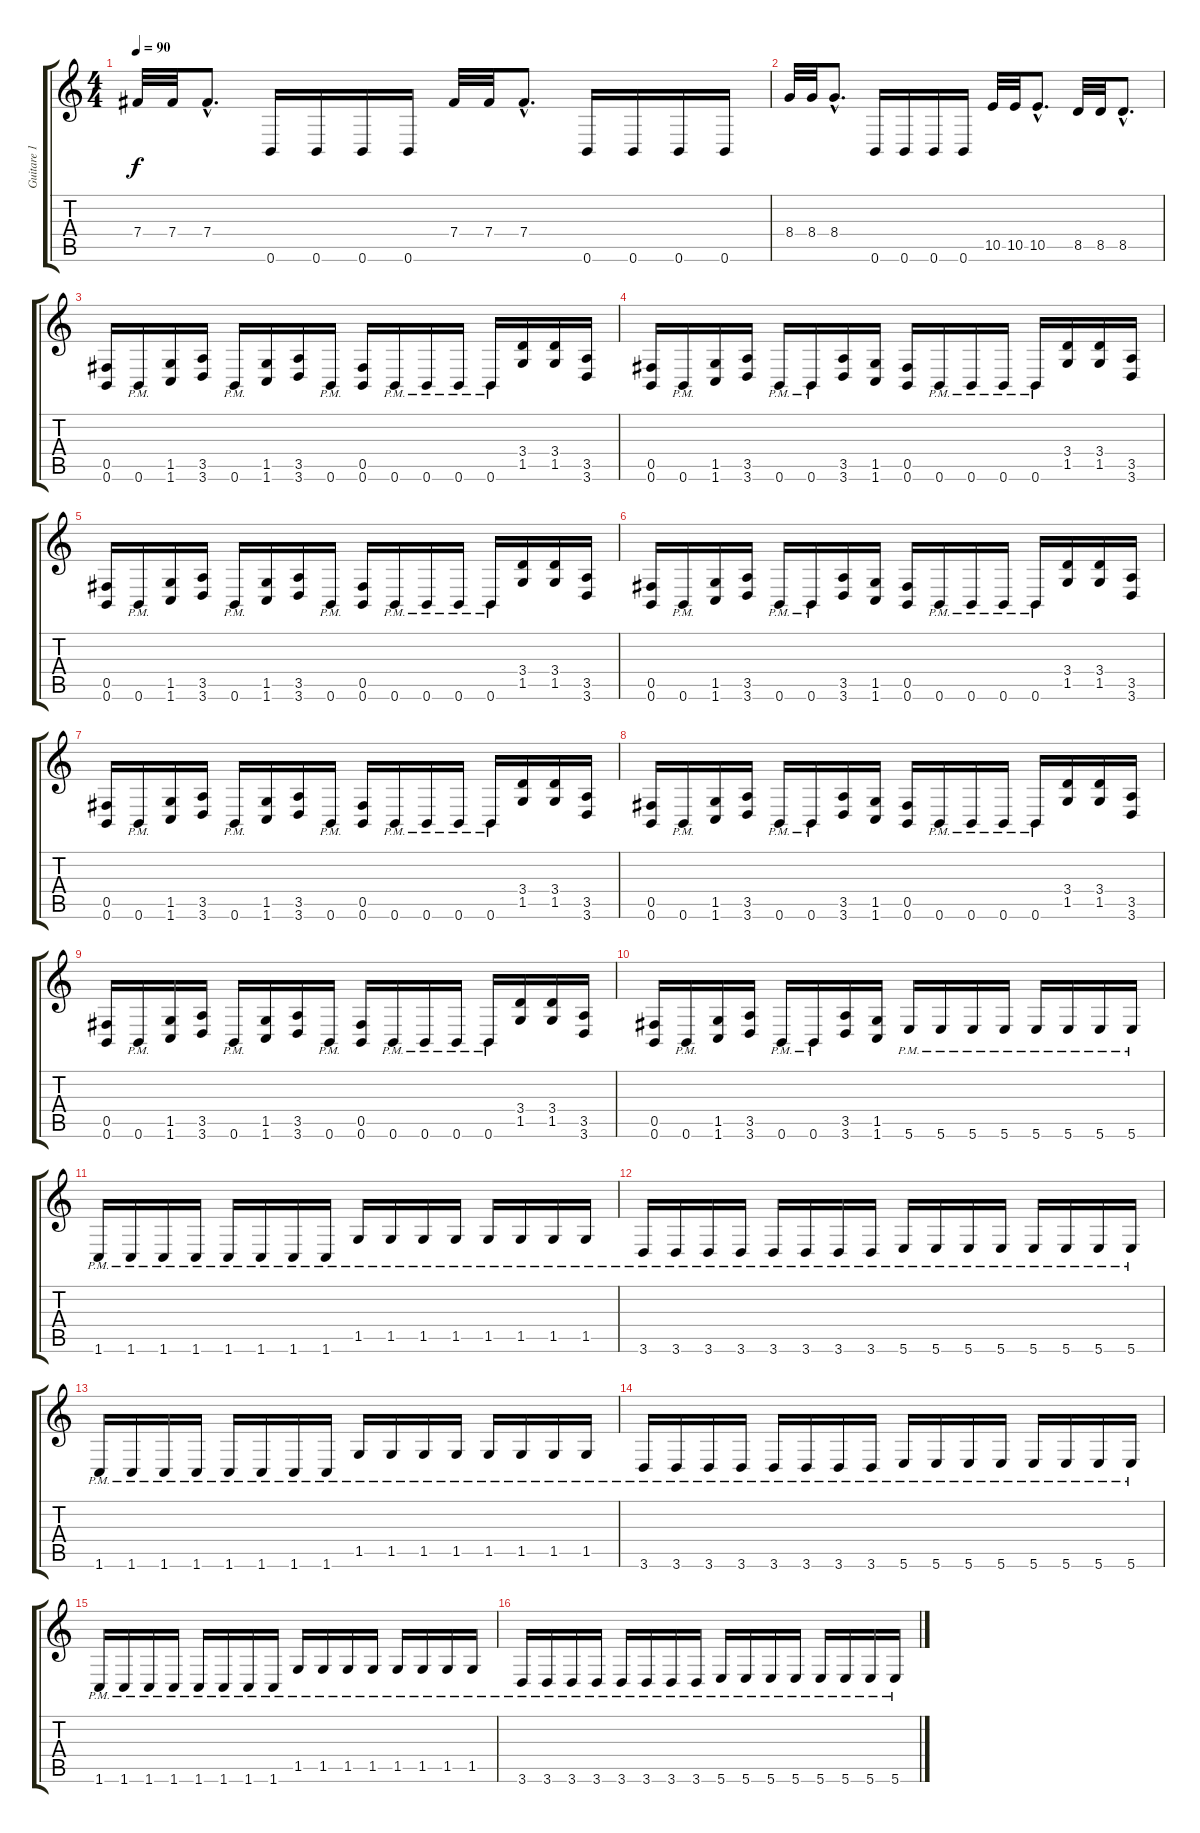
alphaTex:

\track ("Guitare 1" "Guitare 1") {instrument distortionguitar}
\staff {score tabs}
\tuning (Db4 Ab3 E3 B2 Gb2 B1) {hide}
\ts (4 4)
\tempo 90
\clef g2
\ks c
7.4.32{dy f} 7.4.32 7.4{hac}.8{d} 0.6.16 0.6.16 0.6.16 0.6.16 7.4.32 7.4.32 7.4{hac}.8{d} 0.6.16 0.6.16 0.6.16 0.6.16 |
8.4.32 8.4.32 8.4{hac}.8{d} 0.6.16 0.6.16 0.6.16 0.6.16 10.5.32 10.5.32 10.5{hac}.8{d} 8.5.32 8.5.32 8.5{hac}.8{d} |
(0.5 0.6).16 0.6{pm}.16 (1.5 1.6).16 (3.5 3.6).16 0.6{pm}.16 (1.5 1.6).16 (3.5 3.6).16 0.6{pm}.16 (0.5 0.6).16 0.6{pm}.16 0.6{pm}.16 0.6{pm}.16 0.6{pm}.16 (3.4 1.5).16 (3.4 1.5).16 (3.5 3.6).16 |
(0.5 0.6).16 0.6{pm}.16 (1.5 1.6).16 (3.5 3.6).16 0.6{pm}.16 0.6{pm}.16 (3.5 3.6).16 (1.5 1.6).16 (0.5 0.6).16 0.6{pm}.16 0.6{pm}.16 0.6{pm}.16 0.6{pm}.16 (3.4 1.5).16 (3.4 1.5).16 (3.5 3.6).16 |
(0.5 0.6).16 0.6{pm}.16 (1.5 1.6).16 (3.5 3.6).16 0.6{pm}.16 (1.5 1.6).16 (3.5 3.6).16 0.6{pm}.16 (0.5 0.6).16 0.6{pm}.16 0.6{pm}.16 0.6{pm}.16 0.6{pm}.16 (3.4 1.5).16 (3.4 1.5).16 (3.5 3.6).16 |
(0.5 0.6).16 0.6{pm}.16 (1.5 1.6).16 (3.5 3.6).16 0.6{pm}.16 0.6{pm}.16 (3.5 3.6).16 (1.5 1.6).16 (0.5 0.6).16 0.6{pm}.16 0.6{pm}.16 0.6{pm}.16 0.6{pm}.16 (3.4 1.5).16 (3.4 1.5).16 (3.5 3.6).16 |
(0.5 0.6).16 0.6{pm}.16 (1.5 1.6).16 (3.5 3.6).16 0.6{pm}.16 (1.5 1.6).16 (3.5 3.6).16 0.6{pm}.16 (0.5 0.6).16 0.6{pm}.16 0.6{pm}.16 0.6{pm}.16 0.6{pm}.16 (3.4 1.5).16 (3.4 1.5).16 (3.5 3.6).16 |
(0.5 0.6).16 0.6{pm}.16 (1.5 1.6).16 (3.5 3.6).16 0.6{pm}.16 0.6{pm}.16 (3.5 3.6).16 (1.5 1.6).16 (0.5 0.6).16 0.6{pm}.16 0.6{pm}.16 0.6{pm}.16 0.6{pm}.16 (3.4 1.5).16 (3.4 1.5).16 (3.5 3.6).16 |
(0.5 0.6).16 0.6{pm}.16 (1.5 1.6).16 (3.5 3.6).16 0.6{pm}.16 (1.5 1.6).16 (3.5 3.6).16 0.6{pm}.16 (0.5 0.6).16 0.6{pm}.16 0.6{pm}.16 0.6{pm}.16 0.6{pm}.16 (3.4 1.5).16 (3.4 1.5).16 (3.5 3.6).16 |
(0.5 0.6).16 0.6{pm}.16 (1.5 1.6).16 (3.5 3.6).16 0.6{pm}.16 0.6{pm}.16 (3.5 3.6).16 (1.5 1.6).16 5.6{pm}.16 5.6{pm}.16 5.6{pm}.16 5.6{pm}.16 5.6{pm}.16 5.6{pm}.16 5.6{pm}.16 5.6{pm}.16 |
1.6{pm}.16 1.6{pm}.16 1.6{pm}.16 1.6{pm}.16 1.6{pm}.16 1.6{pm}.16 1.6{pm}.16 1.6{pm}.16 1.5{pm}.16 1.5{pm}.16 1.5{pm}.16 1.5{pm}.16 1.5{pm}.16 1.5{pm}.16 1.5{pm}.16 1.5{pm}.16 |
3.6{pm}.16 3.6{pm}.16 3.6{pm}.16 3.6{pm}.16 3.6{pm}.16 3.6{pm}.16 3.6{pm}.16 3.6{pm}.16 5.6{pm}.16 5.6{pm}.16 5.6{pm}.16 5.6{pm}.16 5.6{pm}.16 5.6{pm}.16 5.6{pm}.16 5.6{pm}.16 |
1.6{pm}.16 1.6{pm}.16 1.6{pm}.16 1.6{pm}.16 1.6{pm}.16 1.6{pm}.16 1.6{pm}.16 1.6{pm}.16 1.5{pm}.16 1.5{pm}.16 1.5{pm}.16 1.5{pm}.16 1.5{pm}.16 1.5{pm}.16 1.5{pm}.16 1.5{pm}.16 |
3.6{pm}.16 3.6{pm}.16 3.6{pm}.16 3.6{pm}.16 3.6{pm}.16 3.6{pm}.16 3.6{pm}.16 3.6{pm}.16 5.6{pm}.16 5.6{pm}.16 5.6{pm}.16 5.6{pm}.16 5.6{pm}.16 5.6{pm}.16 5.6{pm}.16 5.6{pm}.16 |
1.6{pm}.16 1.6{pm}.16 1.6{pm}.16 1.6{pm}.16 1.6{pm}.16 1.6{pm}.16 1.6{pm}.16 1.6{pm}.16 1.5{pm}.16 1.5{pm}.16 1.5{pm}.16 1.5{pm}.16 1.5{pm}.16 1.5{pm}.16 1.5{pm}.16 1.5{pm}.16 |
3.6{pm}.16 3.6{pm}.16 3.6{pm}.16 3.6{pm}.16 3.6{pm}.16 3.6{pm}.16 3.6{pm}.16 3.6{pm}.16 5.6{pm}.16 5.6{pm}.16 5.6{pm}.16 5.6{pm}.16 5.6{pm}.16 5.6{pm}.16 5.6{pm}.16 5.6{pm}.16
